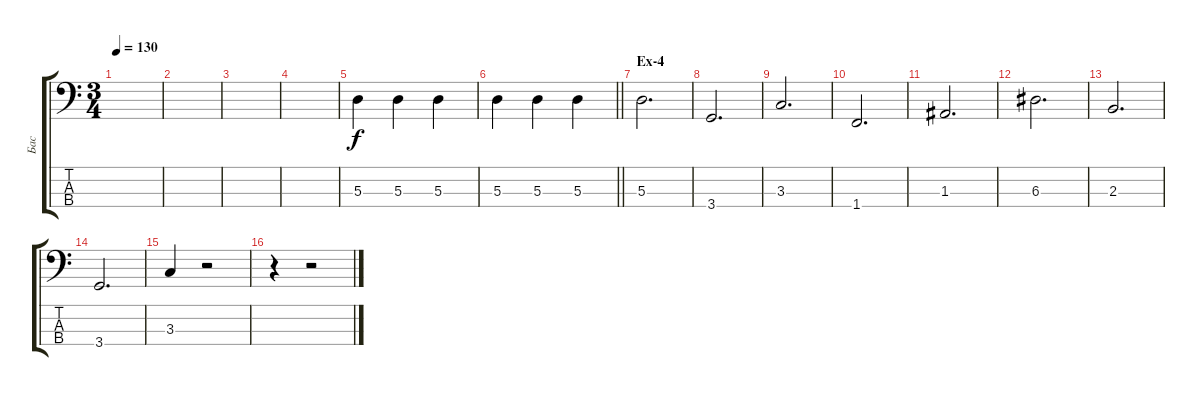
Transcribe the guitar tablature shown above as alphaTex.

\track ("Бас" "Бас") {instrument electricbassfinger}
\staff {score tabs}
\tuning (G2 D2 A1 E1) {hide}
\ts (3 4)
\tempo 130
\clef f4
\ks c
|
|
|
|
5.3.4 5.3.4 5.3.4 |
\barLineRight lightlight
5.3.4 5.3.4 5.3.4 |
\section ("" "Ex-4")
5.3.2{d} |
3.4.2{d} |
3.3.2{d} |
1.4.2{d} |
1.3.2{d} |
6.3.2{d} |
2.3.2{d} |
3.4.2{d} |
3.3.4 r.2 |
r.4 r.2
